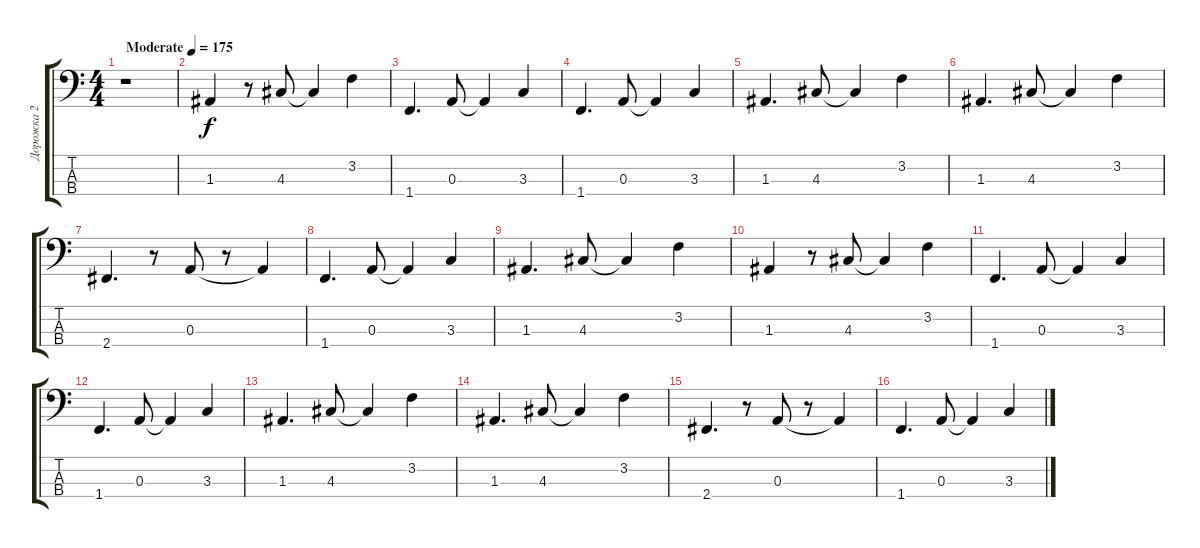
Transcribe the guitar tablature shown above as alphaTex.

\track ("Дорожка 2" "Дорожка 2") {instrument electricbassfinger}
\staff {score tabs}
\tuning (G2 D2 A1 E1) {hide}
\ts (4 4)
\tempo (175 "Moderate")
\clef f4
\ks c
r.1{dy f instrument electricbassfinger} |
1.3.4 r.8 4.3.8 4.3{t}.4 3.2.4 |
1.4.4{d} 0.3.8 0.3{t}.4 3.3.4 |
1.4.4{d} 0.3.8 0.3{t}.4 3.3.4 |
1.3.4{d} 4.3.8 4.3{t}.4 3.2.4 |
1.3.4{d} 4.3.8 4.3{t}.4 3.2.4 |
2.4.4{d} r.8 0.3.8 r.8 0.3{t}.4 |
1.4.4{d} 0.3.8 0.3{t}.4 3.3.4 |
1.3.4{d} 4.3.8 4.3{t}.4 3.2.4 |
1.3.4 r.8 4.3.8 4.3{t}.4 3.2.4 |
1.4.4{d} 0.3.8 0.3{t}.4 3.3.4 |
1.4.4{d} 0.3.8 0.3{t}.4 3.3.4 |
1.3.4{d} 4.3.8 4.3{t}.4 3.2.4 |
1.3.4{d} 4.3.8 4.3{t}.4 3.2.4 |
2.4.4{d} r.8 0.3.8 r.8 0.3{t}.4 |
1.4.4{d} 0.3.8 0.3{t}.4 3.3.4
